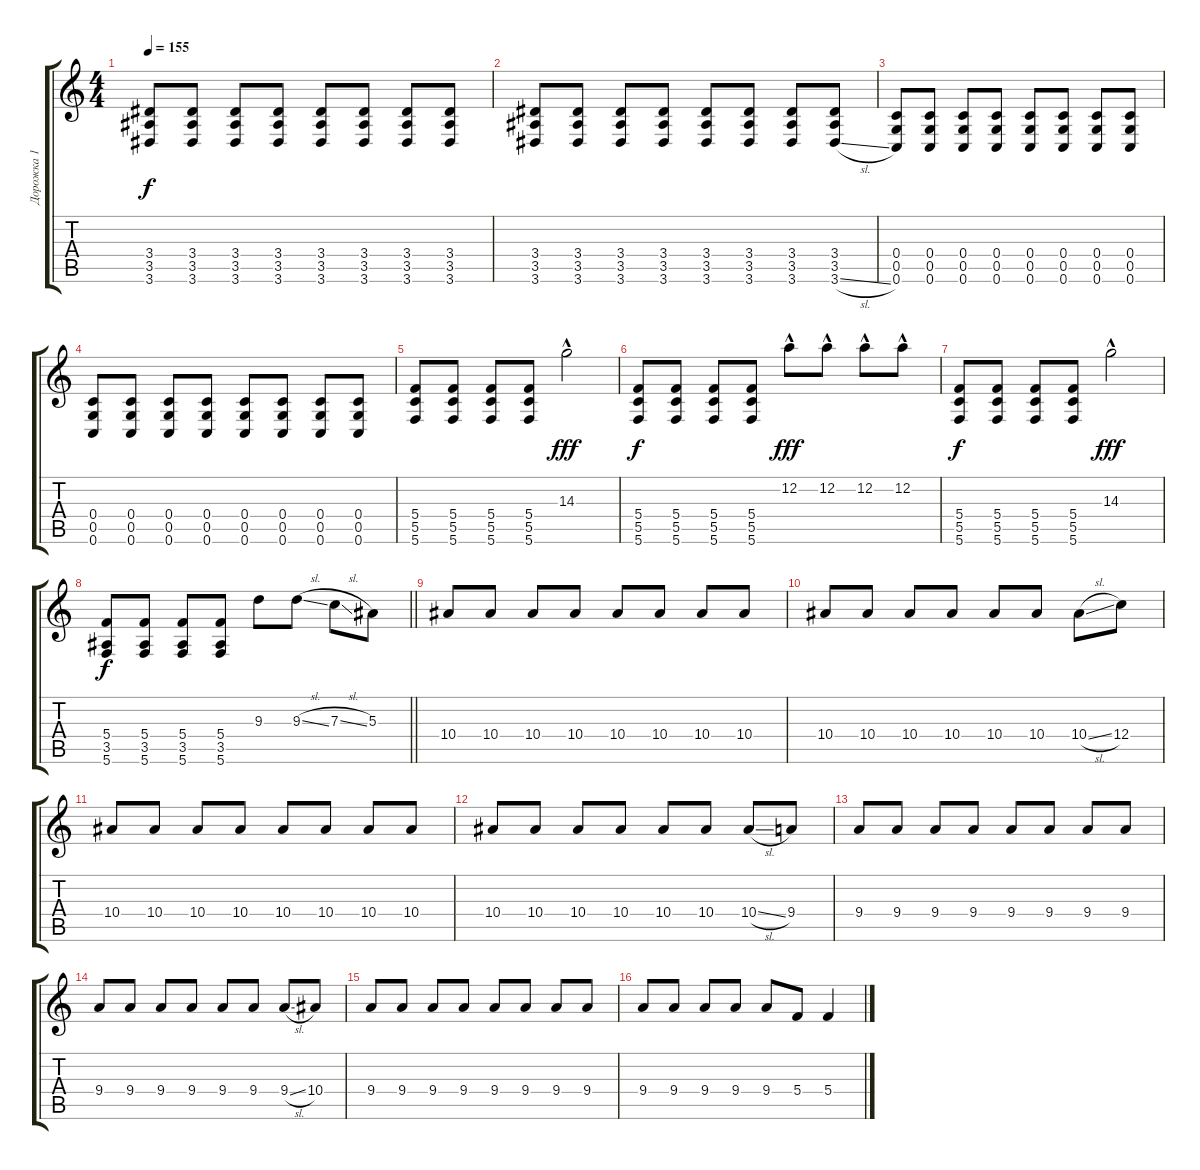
\track ("Дорожка 1" "Дорожка 1") {instrument distortionguitar}
\staff {score tabs}
\tuning (D4 A3 F3 C3 G2 C2) {hide}
\ts (4 4)
\tempo 155
\clef g2
\ks c
(3.4 3.5 3.6).8{dy f} (3.4 3.5 3.6).8 (3.4 3.5 3.6).8 (3.4 3.5 3.6).8 (3.4 3.5 3.6).8 (3.4 3.5 3.6).8 (3.4 3.5 3.6).8 (3.4 3.5 3.6).8 |
(3.4 3.5 3.6).8 (3.4 3.5 3.6).8 (3.4 3.5 3.6).8 (3.4 3.5 3.6).8 (3.4 3.5 3.6).8 (3.4 3.5 3.6).8 (3.4 3.5 3.6).8 (3.4 3.5 3.6{sl}).8 |
(0.4 0.5 0.6).8 (0.4 0.5 0.6).8 (0.4 0.5 0.6).8 (0.4 0.5 0.6).8 (0.4 0.5 0.6).8 (0.4 0.5 0.6).8 (0.4 0.5 0.6).8 (0.4 0.5 0.6).8 |
(0.4 0.5 0.6).8 (0.4 0.5 0.6).8 (0.4 0.5 0.6).8 (0.4 0.5 0.6).8 (0.4 0.5 0.6).8 (0.4 0.5 0.6).8 (0.4 0.5 0.6).8 (0.4 0.5 0.6).8 |
(5.4 5.5 5.6).8 (5.4 5.5 5.6).8 (5.4 5.5 5.6).8 (5.4 5.5 5.6).8 14.3{hac}.2{dy fff} |
(5.4 5.5 5.6).8{dy f} (5.4 5.5 5.6).8 (5.4 5.5 5.6).8 (5.4 5.5 5.6).8 12.2{hac}.8{dy fff} 12.2{hac}.8 12.2{hac}.8 12.2{hac}.8 |
(5.4 5.5 5.6).8{dy f} (5.4 5.5 5.6).8 (5.4 5.5 5.6).8 (5.4 5.5 5.6).8 14.3{hac}.2{dy fff} |
\barLineRight lightlight
(5.4 3.5 5.6).8{dy f} (5.4 3.5 5.6).8 (5.4 3.5 5.6).8 (5.4 3.5 5.6).8 9.3.8 9.3{sl}.8 7.3{sl}.8 5.3.8 |
10.4.8 10.4.8 10.4.8 10.4.8 10.4.8 10.4.8 10.4.8 10.4.8 |
10.4.8 10.4.8 10.4.8 10.4.8 10.4.8 10.4.8 10.4{sl}.8 12.4.8 |
10.4.8 10.4.8 10.4.8 10.4.8 10.4.8 10.4.8 10.4.8 10.4.8 |
10.4.8 10.4.8 10.4.8 10.4.8 10.4.8 10.4.8 10.4{sl}.8 9.4.8 |
9.4.8 9.4.8 9.4.8 9.4.8 9.4.8 9.4.8 9.4.8 9.4.8 |
9.4.8 9.4.8 9.4.8 9.4.8 9.4.8 9.4.8 9.4{sl}.8 10.4.8 |
9.4.8 9.4.8 9.4.8 9.4.8 9.4.8 9.4.8 9.4.8 9.4.8 |
9.4.8 9.4.8 9.4.8 9.4.8 9.4.8 5.4.8 5.4.4
